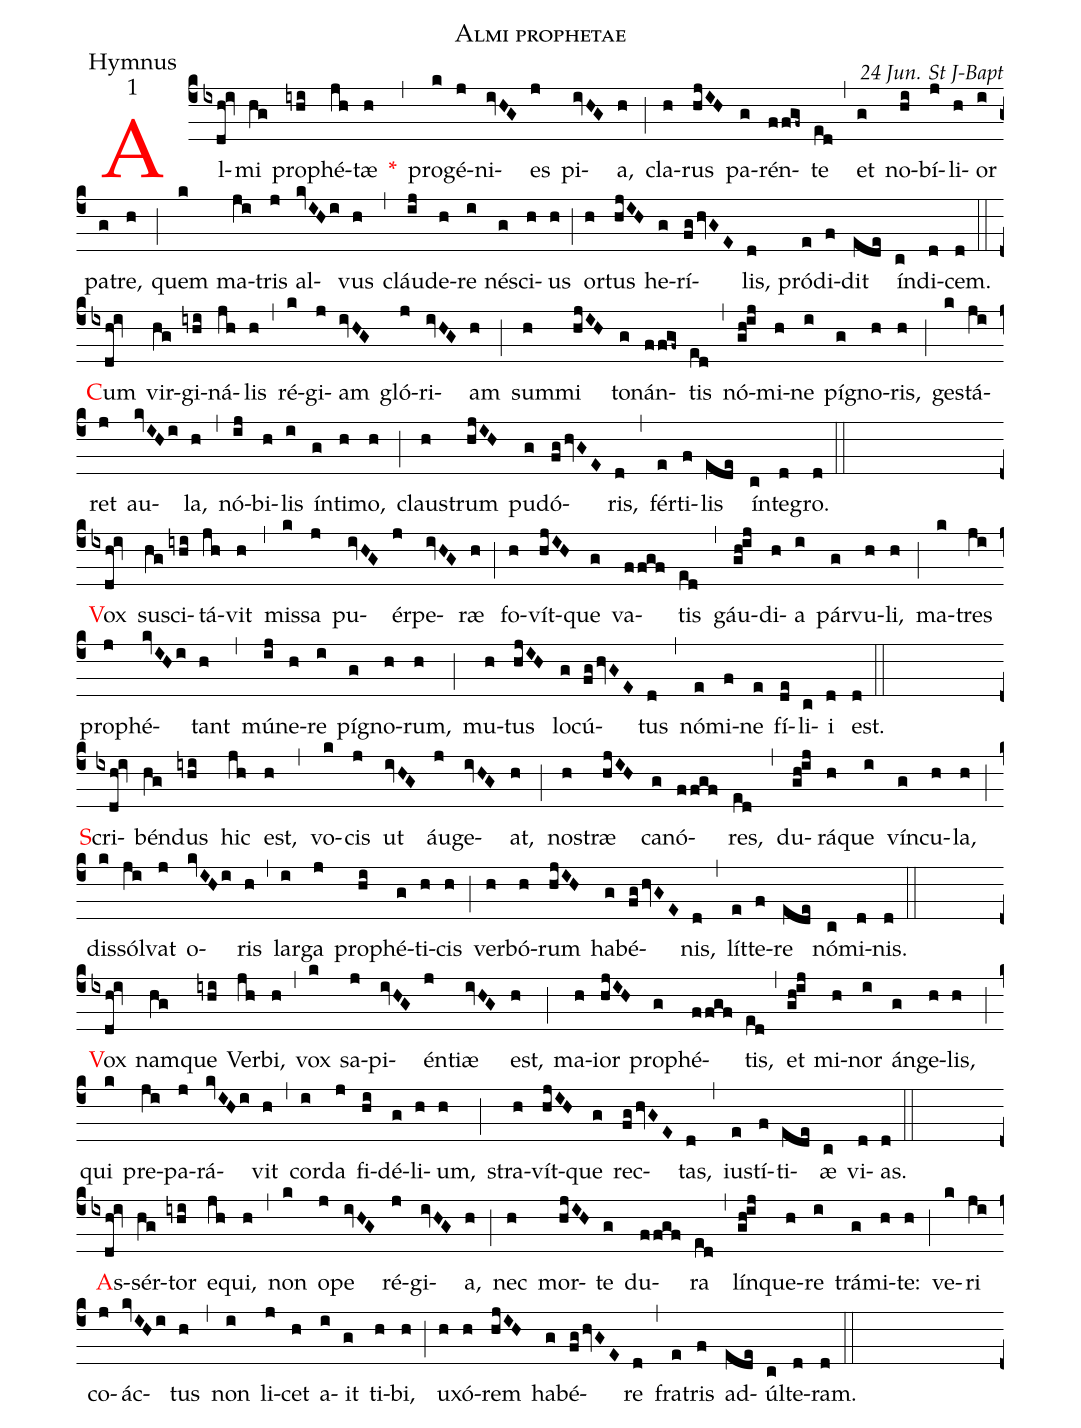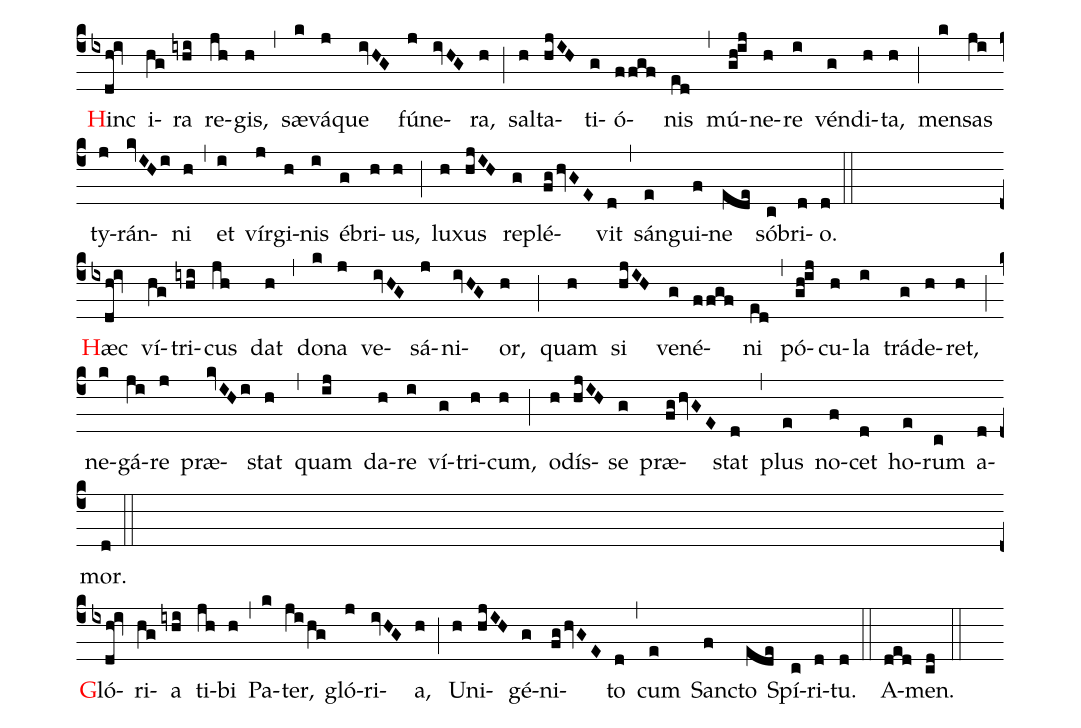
name:Almi prophetae;
office-part:Hymnus;
mode:1;
commentary:24 Jun. St J-Bapt;
%%
<v>\textcolor{red}{A}</v>l(c4ixdh!iv)mi(hg) pro(iyhi)phé(jh)tæ(h) <v>\textcolor{red}{*}</v>(,)
pro(k)gé(j)ni(ivHG)es(j) pi(ivHG)a,(h) (;)
cla(h)rus(hjIH) pa(g)rén(ffgf~)te(ed) (,)
et(g) no(hi)bí(j)li(h)or(i) pa(g)tre,(h) (;) quem(k) ma(ji)tris(j) al(kvIHi)vus(h) (,) cláu(ij)de(h)re(i) né(g)sci(h)us(h) (;) or(h)tus(hjIH) he(g)rí(fghvGE)lis,(d) pró(e)di(f)dit(ede) ín(c)di(d)cem.(d) (::) (Z)

<v>\textcolor{red}{C}</v>um(ixdh!iv) vir(hg)gi(iyhi)ná(jh)lis(h) (,)
ré(k)gi(j)am(ivHG) gló(j)ri(ivHG)am(h) (;) sum(h)mi(hjIH) to(g)nán(ffgf~)tis(ed) (,) nó(gh!ij)mi(h)ne(i) pí(g)gno(h)ris,(h) (;)
ges(k)tá(ji)ret(j) au(kvIHi)la,(h) (,) nó(ij)bi(h)lis(i) ín(g)ti(h)mo,(h) (;) claus(h)trum(hjIH) pu(g)dó(fghvGE)ris,(d) (,)
fér(e)ti(f)lis(ede) ín(c)te(d)gro.(d) (::)  (Z)


<v>\textcolor{red}{V}</v>ox(ixdh!iv) su(hg)sci(iyhi)tá(jh)vit(h) (,)
mis(k)sa(j) pu(ivHG)ér(j)pe(ivHG)ræ(h) (;) fo(h)vít(hjIH)que(g) va(ffgf)tis(ed) (,)
gáu(gh!ij)di(h)a(i) pár(g)vu(h)li,(h) (;) ma(k)tres(ji) pro(j)phé(kvIHi)tant(h) (,) mú(ij)ne(h)re(i) pí(g)gno(h)rum,(h) (;)
mu(h)tus(hjIH) lo(g)cú(fgHvGE)tus(d) (,) nó(e)mi(f)ne(e) fí(de)li(c)i(d) est.(d) (::) (Z)



<v>\textcolor{red}{S}</v>cri(ixdh!iv)bén(hg)dus(iyhi) hic(jh) est,(h) (,) vo(k)cis(j) ut(ivHG) áu(j)ge(ivHG)at,(h) (;) nos(h)træ(hjIH) ca(g)nó(ffgf)res,(ed) (,) du(gh!ij)rá(h)que(i) vín(g)cu(h)la,(h) (;)
dis(k)sól(ji)vat(j) o(kvIHi)ris(h) (,) lar(i)ga(j) pro(hi)phé(g)ti(h)cis(h) (;) ver(h)bó(h)rum(hjIH) ha(g)bé(fgHvGE)nis,(d) (,) lít(e)te(f)re(ede) nó(c)mi(d)nis.(d) (::) (Z)




<v>\textcolor{red}{V}</v>ox(ixdh!iv) nam(hg)que(iyhi) Ver(jh)bi,(h) (,) vox(k) sa(j)pi(ivHG)én(j)tiæ(ivHG) est,(h) (;) ma(h)ior(hjIH) pro(g)phé(ffgf)tis,(ed) (,) et(gh!ij) mi(h)nor(i) án(g)ge(h)lis,(h) (;) qui(k) pre(ji)pa(j)rá(kvIHi)vit(h) (,) cor(i)da(j) fi(hi)dé(g)li(h)um,(h) (;) stra(h)vít(hjIH)que(g) rec(fgHvGE)tas,(d) (,) ius(e)tí(f)ti(ede)æ(c) vi(d)as.(d) (::) (Z)



<v>\textcolor{red}{A}</v>s(ixdh!iv)sér(hg)tor(iyhi) e(jh)qui,(h) (,) non(k) o(j)pe(ivHG) ré(j)gi(ivHG)a,(h) (;) nec(h) mor(hjIH)te(g) du(ffgf)ra(ed) (,) lín(gh!ij)que(h)re(i) trá(g)mi(h)te:(h) (;) ve(k)ri(ji) co(j)ác(kvIHi)tus(h) (,) non(i) li(j)cet(h) a(i)it(g) ti(h)bi,(h) (;) u(h)xó(h)rem(hjIH) ha(g)bé(fgHvGE)re(d) (,) fra(e)tris(f) ad(ede)úl(c)te(d)ram.(d) (::) (Z)
<v>\textcolor{red}{H}</v>inc(ixdh!iv) i(hg)ra(iyhi) re(jh)gis,(h) (,) sæ(k)vá(j)que(ivHG) fú(j)ne(ivHG)ra,(h) (;) sal(h)ta(hjIH)ti(g)ó(ffgf)nis(ed) (,) mú(gh!ij)ne(h)re(i) vén(g)di(h)ta,(h) (;) men(k)sas(ji) ty(j)rán(kvIHi)ni(h) (,) et(i) vír(j)gi(h)nis(i) é(g)bri(h)us,(h) (;) lu(h)xus(hjIH) re(g)plé(fgHvGE)vit(d) (,) sán(e)gui(f)ne(ede) só(c)bri(d)o.(d) (::) (Z)


<v>\textcolor{red}{H}</v>æc(ixdh!iv) ví(hg)tri(iyhi)cus(jh) dat(h) (,) do(k)na(j) ve(ivHG)sá(j)ni(ivHG)or,(h) (;) quam(h) si(hjIH) ve(g)né(ffgf)ni(ed) (,) pó(gh!ij)cu(h)la(i) trá(g)de(h)ret,(h) (;) ne(k)gá(ji)re(j) præ(kvIHi)stat(h) (,) quam(ij) da(h)re(i) ví(g)tri(h)cum,(h) (;) o(h)dís(hjIH)se(g) præ(fgHvGE)stat(d) (,) plus(e) no(f)cet(d) ho(e)rum(c) a(d)mor.(d) (::) (Z)

<v>\textcolor{red}{G}</v>ló(ixdh!iv)ri(hg)a(iyhi) ti(jh)bi(h) (,) Pa(k)ter,(jihg) gló(j)ri(ivHG)a,(h) (;) U(h)ni(hjIH)gé(g)ni(fghvGE)to(d) (,) cum(e) Sanc(f)to(ede) Spí(c)ri(d)tu.(d) (::) A(ded)men.(cd) (::)
